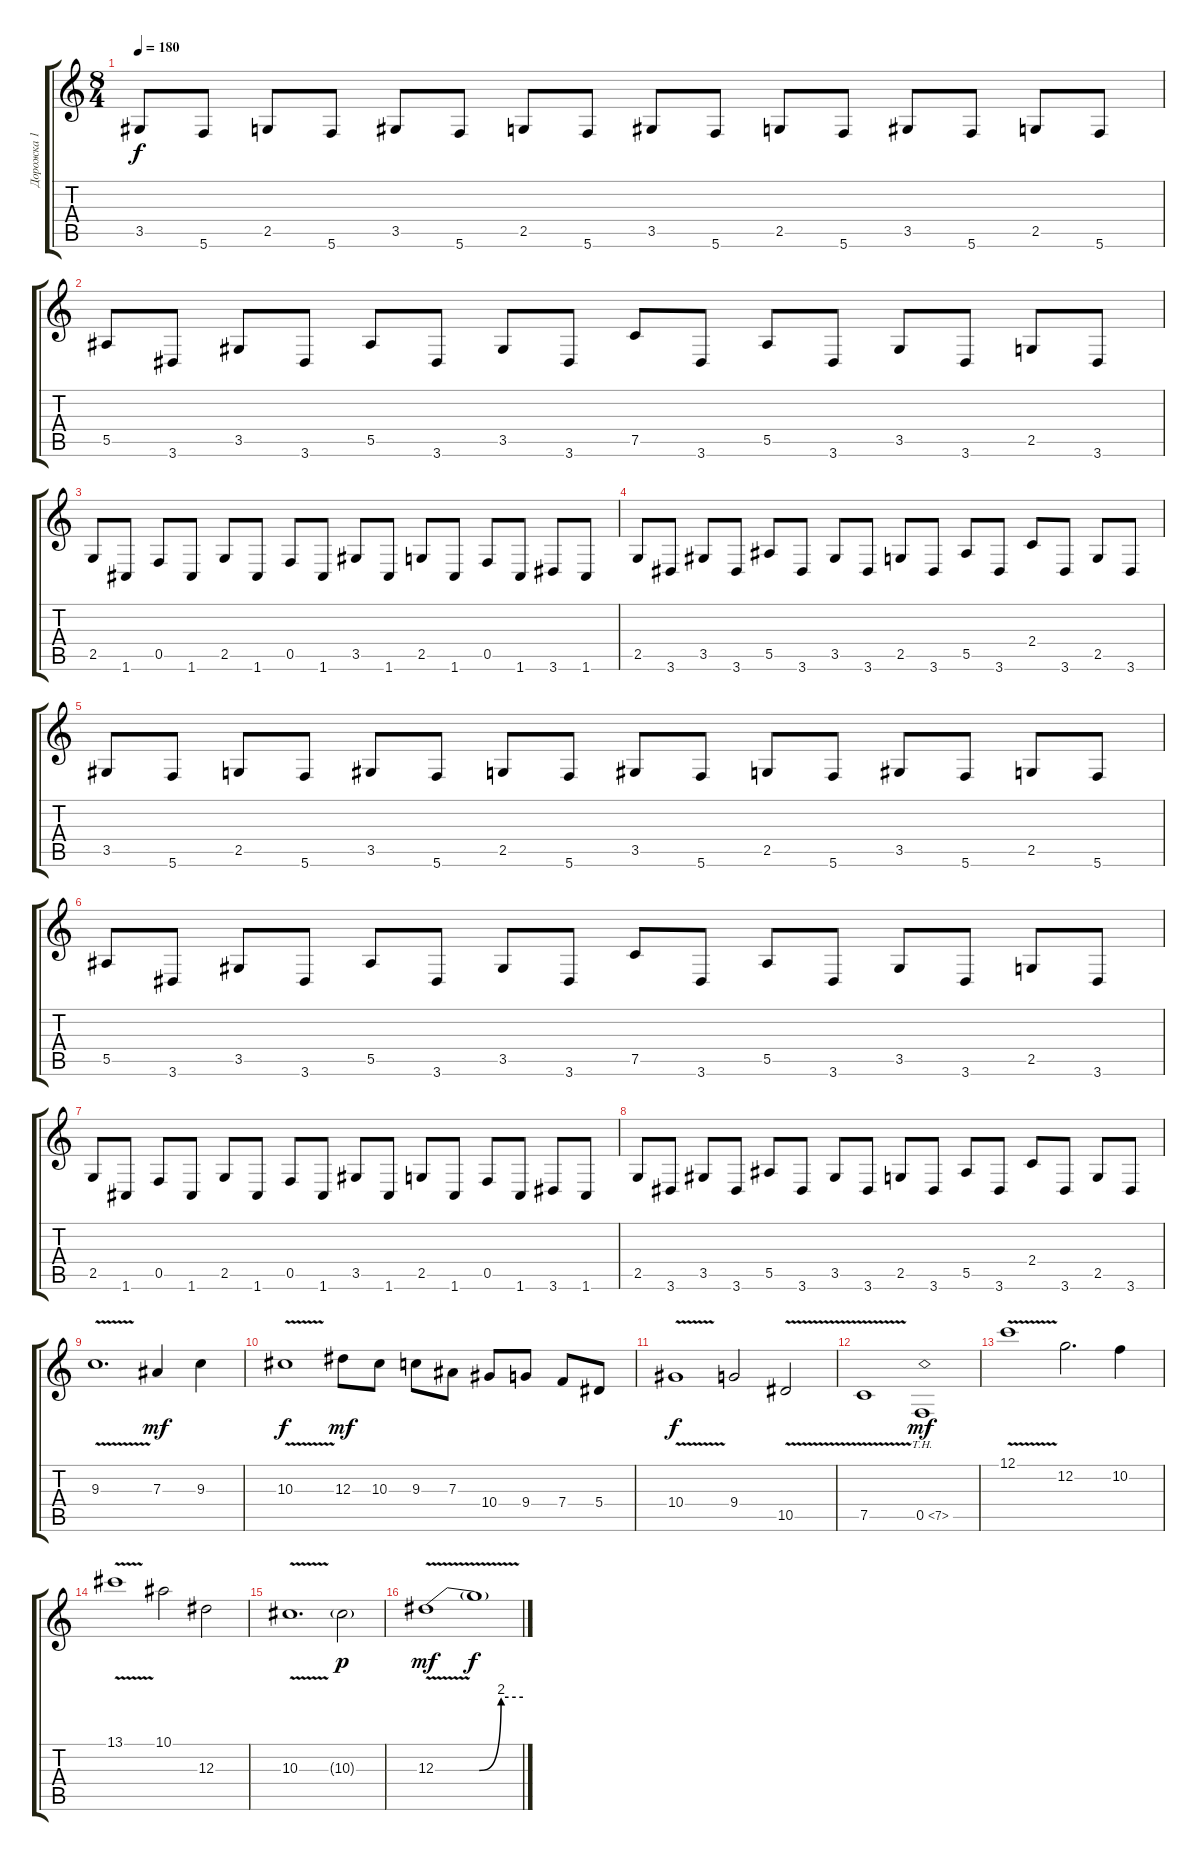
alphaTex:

\track ("Дорожка 1" "Дорожка 1") {instrument electricguitarclean}
\staff {score tabs}
\tuning (C4 G3 Eb3 Bb2 F2 C2) {hide}
\ts (8 4)
\tempo 180
\clef g2
\ks c
3.5.8{dy f} 5.6.8 2.5.8 5.6.8 3.5.8 5.6.8 2.5.8 5.6.8 3.5.8 5.6.8 2.5.8 5.6.8 3.5.8 5.6.8 2.5.8 5.6.8 |
5.5.8 3.6.8 3.5.8 3.6.8 5.5.8 3.6.8 3.5.8 3.6.8 7.5.8 3.6.8 5.5.8 3.6.8 3.5.8 3.6.8 2.5.8 3.6.8 |
2.5.8 1.6.8 0.5.8 1.6.8 2.5.8 1.6.8 0.5.8 1.6.8 3.5.8 1.6.8 2.5.8 1.6.8 0.5.8 1.6.8 3.6.8 1.6.8 |
2.5.8 3.6.8 3.5.8 3.6.8 5.5.8 3.6.8 3.5.8 3.6.8 2.5.8 3.6.8 5.5.8 3.6.8 2.4.8 3.6.8 2.5.8 3.6.8 |
3.5.8 5.6.8 2.5.8 5.6.8 3.5.8 5.6.8 2.5.8 5.6.8 3.5.8 5.6.8 2.5.8 5.6.8 3.5.8 5.6.8 2.5.8 5.6.8 |
5.5.8 3.6.8 3.5.8 3.6.8 5.5.8 3.6.8 3.5.8 3.6.8 7.5.8 3.6.8 5.5.8 3.6.8 3.5.8 3.6.8 2.5.8 3.6.8 |
2.5.8 1.6.8 0.5.8 1.6.8 2.5.8 1.6.8 0.5.8 1.6.8 3.5.8 1.6.8 2.5.8 1.6.8 0.5.8 1.6.8 3.6.8 1.6.8 |
2.5.8 3.6.8 3.5.8 3.6.8 5.5.8 3.6.8 3.5.8 3.6.8 2.5.8 3.6.8 5.5.8 3.6.8 2.4.8 3.6.8 2.5.8 3.6.8 |
9.3{v}.1{d instrument distortionguitar} 7.3.4{dy mf} 9.3.4 |
10.3{v}.1{dy f} 12.3.8{dy mf} 10.3.8 9.3.8 7.3.8 10.4.8 9.4.8 7.4.8 5.4.8 |
10.4{v}.1{dy f} 9.4.2 10.5{v}.2 |
7.5{v}.1 0.5{th 7}.1{dy mf} |
12.1{v}.1 12.2.2{d} 10.2.4 |
13.1{v}.1 10.1.2 12.3.2 |
10.3{v}.1{d} 10.3{g}.2{dy p} |
12.3{be (custom 0 0 15 0 30 0 45 8 60 8) v}.1{dy mf} 12.3{t}.1{dy f}
